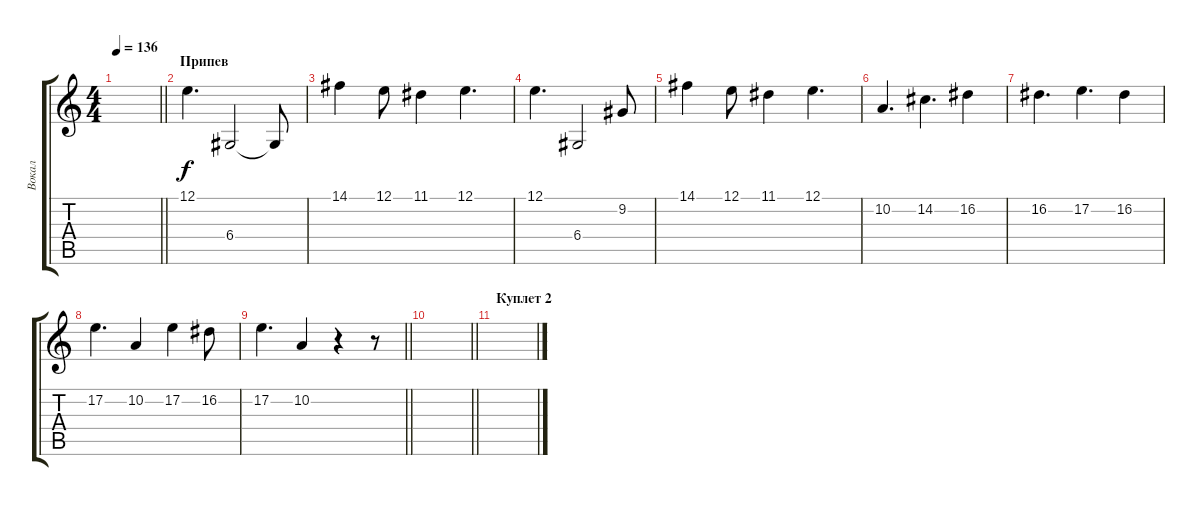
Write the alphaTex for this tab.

\track ("Вокал" "Вокал") {instrument flute}
\staff {score tabs}
\tuning (E4 B3 G3 D3 A2 E2) {hide}
\ts (4 4)
\tempo 136
\clef g2
\barLineRight lightlight
\ks c
|
\section ("" "Припев")
12.1.4{d} 6.4.2 6.4{t}.8 |
14.1.4 12.1.8 11.1.4 12.1.4{d} |
12.1.4{d} 6.4.2 9.2.8 |
14.1.4 12.1.8 11.1.4 12.1.4{d} |
10.2.4{d} 14.2.4{d} 16.2.4 |
16.2.4{d} 17.2.4{d} 16.2.4 |
17.2.4{d} 10.2.4 17.2.4 16.2.8 |
\barLineRight lightlight
17.2.4{d} 10.2.4 r.4 r.8 |
\barLineRight lightlight
|
\section ("" "Куплет 2")
